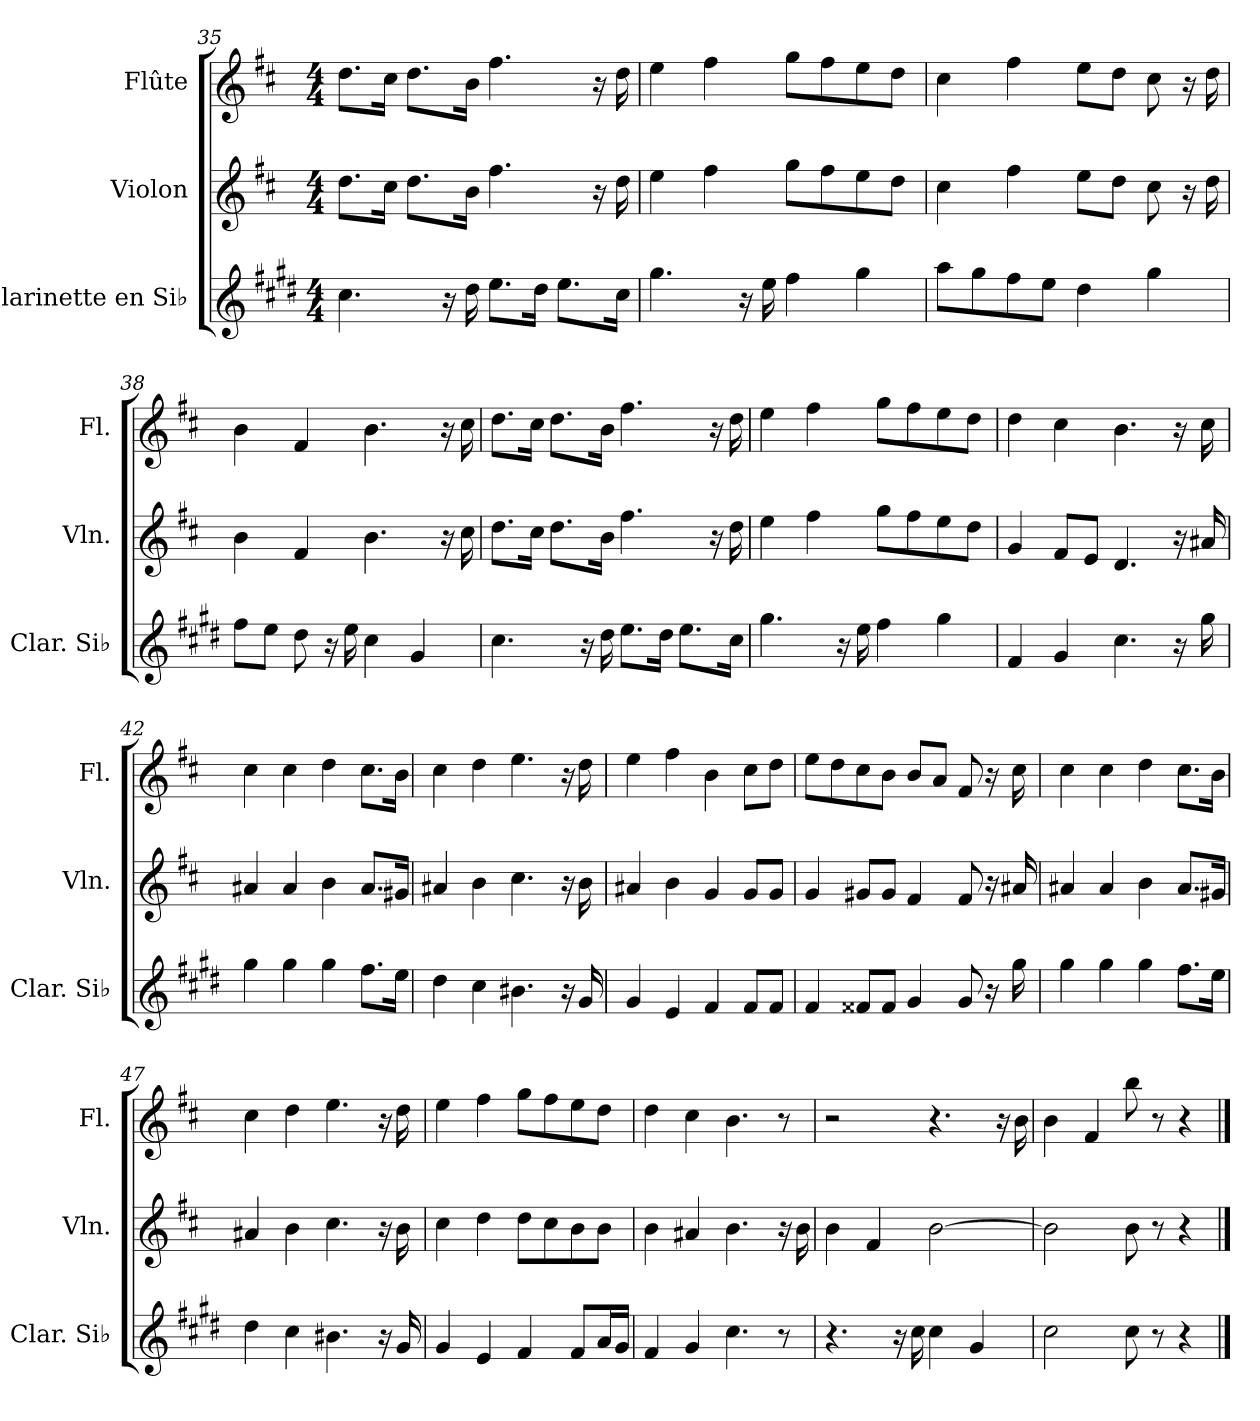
**kern	**kern	**kern
*part3	*part2	*part1
*staff3	*staff2	*staff1
*I"Clarinette en Si♭	*I"Violon	*I"Flûte
*I'Clar. Si♭	*I'Vln.	*I'Fl.
*clefG2	*clefG2	*clefG2
*ITrd1c2	*	*
*k[f#c#]	*k[f#c#]	*k[f#c#]
*M4/4	*M4/4	*M4/4
=35	=35	=35
4.b\	8.dd\L	8.dd\L
.	16cc#\Jk	16cc#\Jk
.	8.dd\L	8.dd\L
16r	.	.
16cc#\	16b\Jk	16b\Jk
8.dd\L	4.ff#\	4.ff#\
16cc#\Jk	.	.
8.dd\L	.	.
.	16r	16r
16b\Jk	16dd\	16dd\
=36	=36	=36
4.ff#\	4ee\	4ee\
.	4ff#\	4ff#\
16r	.	.
16dd\	.	.
4ee\	8gg\L	8gg\L
.	8ff#\	8ff#\
4ff#\	8ee\	8ee\
.	8dd\J	8dd\J
!!LO:LB:g=z
=37	=37	=37
8gg\L	4cc#\	4cc#\
8ff#\	.	.
8ee\	4ff#\	4ff#\
8dd\J	.	.
4cc#\	8ee\L	8ee\L
.	8dd\J	8dd\J
4ff#\	8cc#\	8cc#\
.	16r	16r
.	16dd\	16dd\
=38	=38	=38
8ee\L	4b\	4b\
8dd\J	.	.
8cc#\	4f#/	4f#/
16r	.	.
16dd\	.	.
4b\	4.b\	4.b\
4f#/	.	.
.	16r	16r
.	16cc#\	16cc#\
=39	=39	=39
4.b\	8.dd\L	8.dd\L
.	16cc#\Jk	16cc#\Jk
.	8.dd\L	8.dd\L
16r	.	.
16cc#\	16b\Jk	16b\Jk
8.dd\L	4.ff#\	4.ff#\
16cc#\Jk	.	.
8.dd\L	.	.
.	16r	16r
16b\Jk	16dd\	16dd\
=40	=40	=40
4.ff#\	4ee\	4ee\
.	4ff#\	4ff#\
16r	.	.
16dd\	.	.
4ee\	8gg\L	8gg\L
.	8ff#\	8ff#\
4ff#\	8ee\	8ee\
.	8dd\J	8dd\J
!!LO:PB:g=z
=41	=41	=41
4e/	4g/	4dd\
4f#/	8f#/L	4cc#\
.	8e/J	.
4.b\	4.d/	4.b\
16r	16r	16r
16ff#\	16a#X/	16cc#\
=42	=42	=42
4ff#\	4a#X/	4cc#\
4ff#\	4a#/	4cc#\
4ff#\	4b\	4dd\
8.ee\L	8.a#/L	8.cc#\L
16dd\Jk	16g#X/Jk	16b\Jk
=43	=43	=43
4cc#\	4a#X/	4cc#\
4b\	4b\	4dd\
4.a#X\	4.cc#\	4.ee\
16r	16r	16r
16f#/	16b\	16dd\
=44	=44	=44
4f#/	4a#X/	4ee\
4d/	4b\	4ff#\
4e/	4g/	4b\
8e/L	8g/L	8cc#\L
8e/J	8g/J	8dd\J
=45	=45	=45
4e/	4g/	8ee\L
.	.	8dd\
8e#X/L	8g#X/L	8cc#\
8e#/J	8g#/J	8b\J
4f#/	4f#/	8b/L
.	.	8a/J
8f#/	8f#/	8f#/
16r	16r	16r
16ff#\	16a#X/	16cc#\
!!LO:LB:g=z
=46	=46	=46
4ff#\	4a#X/	4cc#\
4ff#\	4a#/	4cc#\
4ff#\	4b\	4dd\
8.ee\L	8.a#/L	8.cc#\L
16dd\Jk	16g#X/Jk	16b\Jk
=47	=47	=47
4cc#\	4a#X/	4cc#\
4b\	4b\	4dd\
4.a#X\	4.cc#\	4.ee\
16r	16r	16r
16f#/	16b\	16dd\
=48	=48	=48
4f#/	4cc#\	4ee\
4d/	4dd\	4ff#\
4e/	8dd\L	8gg\L
.	8cc#\	8ff#\
8e/L	8b\	8ee\
16g/L	8b\J	8dd\J
16f#/JJ	.	.
=49	=49	=49
4e/	4b\	4dd\
4f#/	4a#X/	4cc#\
4.b\	4.b\	4.b\
8r	16r	8r
.	16b\	.
=50	=50	=50
4.r	4b\	2r
.	4f#/	.
16r	.	.
16b\	.	.
4b\	[2b\	4.r
4f#/	.	.
.	.	16r
.	.	16b\
!!LO:LB:g=z
=51	=51	=51
2b\	2b\]	4b\
.	.	4f#/
8b\	8b\	8bb\
8r	8r	8r
4r	4r	4r
==	==	==
*-	*-	*-
